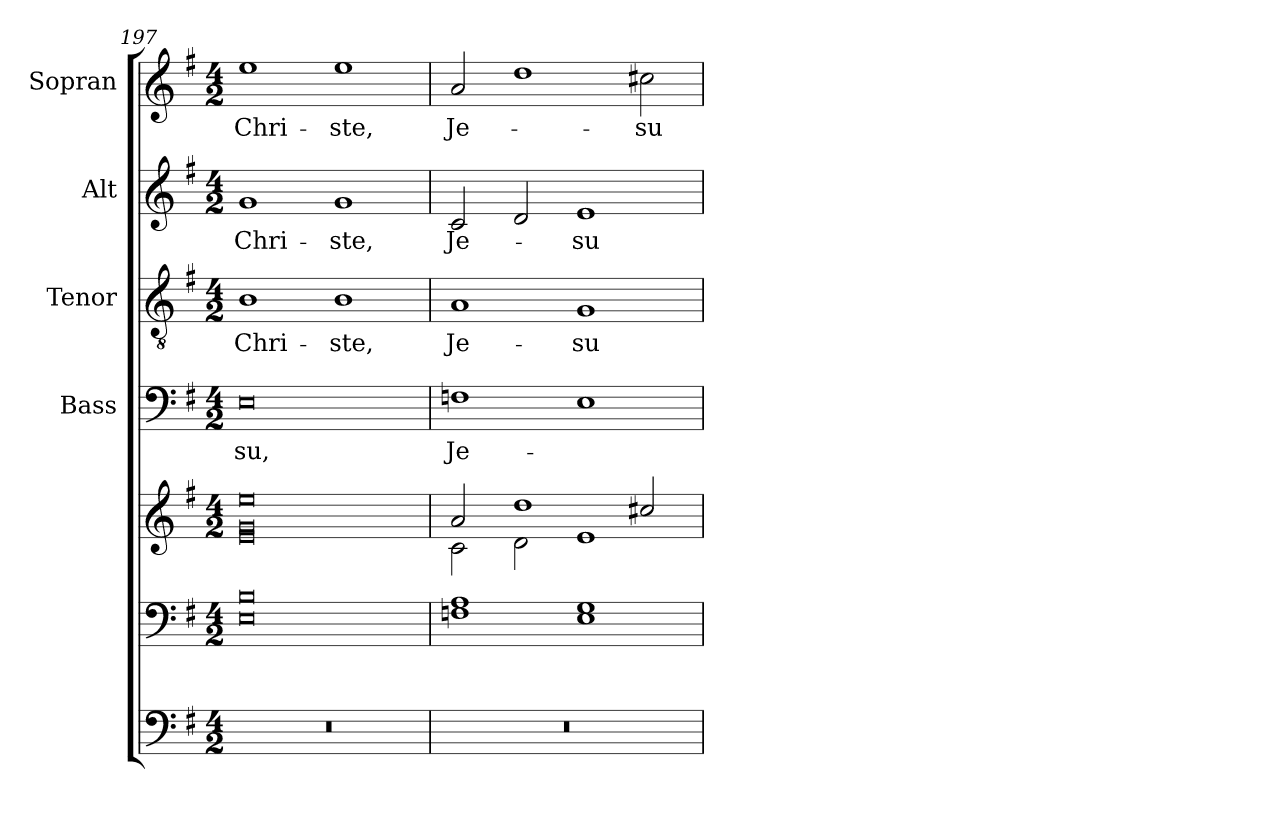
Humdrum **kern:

**kern	**kern	**kern	**kern	**text	**kern	**text	**kern	**text	**kern	**text
*part6	*part5	*part5	*part4	*part4	*part3	*part3	*part2	*part2	*part1	*part1
*staff7	*staff6	*staff5	*staff4	*staff4	*staff3	*staff3	*staff2	*staff2	*staff1	*staff1
*	*	*	*I"Bass	*	*I"Tenor	*	*I"Alt	*	*I"Sopran	*
*	*	*	*I'B.	*	*I'T.	*	*I'A.	*	*I'S.	*
*clefF4	*clefF4	*clefG2	*clefF4	*	*clefGv2	*	*clefG2	*	*clefG2	*
*k[f#]	*k[f#]	*k[f#]	*k[f#]	*	*k[f#]	*	*k[f#]	*	*k[f#]	*
*G:	*G:	*G:	*G:	*	*G:	*	*G:	*	*G:	*
*M4/2	*M4/2	*M4/2	*M4/2	*	*M4/2	*	*M4/2	*	*M4/2	*
=197	=197	=197	=197	=197	=197	=197	=197	=197	=197	=197
!	!	!	!	!LO:LY:b	!	!LO:LY:b	!	!LO:LY:b	!	!LO:LY:b
0r	0E 0B	0e 0g 0ee	0E	-su,	1B	Chri-	1g	Chri-	1ee	Chri-
!	!	!	!	!	!	!LO:LY:b	!	!LO:LY:b	!	!LO:LY:b
.	.	.	.	.	1B	-ste,	1g	-ste,	1ee	-ste,
=198	=198	=198	=198	=198	=198	=198	=198	=198	=198	=198
*	*	*^	*	*	*	*	*	*	*	*
!	!	!	!	!	!LO:LY:b	!	!LO:LY:b	!	!LO:LY:b	!	!LO:LY:b
0r	1Fn 1A	2a/	2c\	1Fn	Je-	1A	Je-	2c/	Je-	2a/	Je-
.	.	1dd	2d\	.	.	.	.	2d/	.	1dd	.
!	!	!	!	!	!	!	!LO:LY:b	!	!LO:LY:b	!	!
.	1E 1G	.	1e	1E	.	1G	-su	1e	-su	.	.
!	!	!	!	!	!	!	!	!	!	!	!LO:LY:b
.	.	2cc#X/	.	.	.	.	.	.	.	2cc#X\	-su
*	*	*v	*v	*	*	*	*	*	*	*	*
=	=	=	=	=	=	=	=	=	=	=
*-	*-	*-	*-	*-	*-	*-	*-	*-	*-	*-
